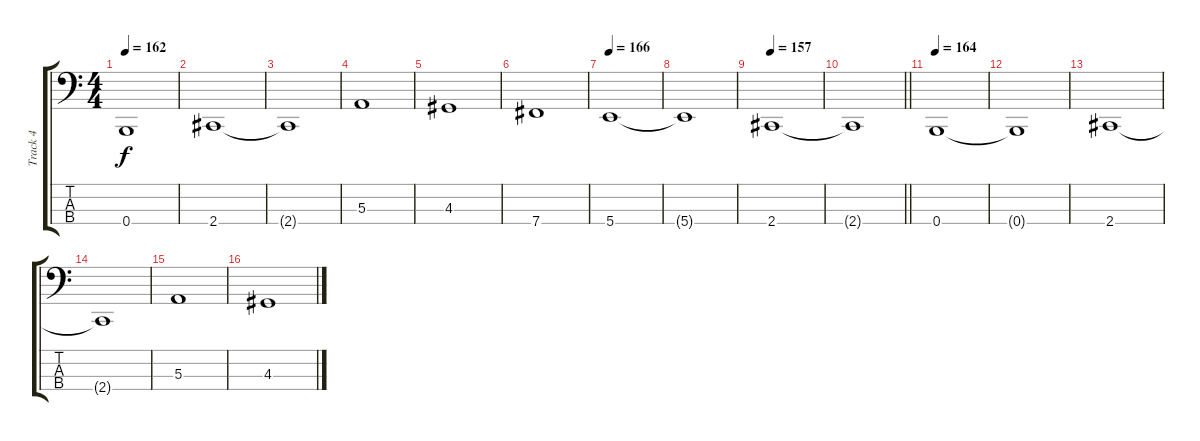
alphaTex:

\track ("Track 4" "Track 4") {instrument electricbasspick}
\staff {score tabs}
\tuning (D2 A1 E1 B0) {hide}
\ts (4 4)
\tempo 162
\clef f4
\ks c
0.4{t}.1{dy f} |
2.4.1 |
2.4{t}.1 |
5.3.1 |
4.3.1 |
7.4.1 |
\tempo 166
5.4.1 |
5.4{t}.1 |
\tempo 157
2.4.1 |
\barLineRight lightlight
2.4{t}.1 |
\section ("" "")
\tempo 164
0.4.1 |
0.4{t}.1 |
2.4.1 |
2.4{t}.1 |
5.3.1 |
4.3.1
